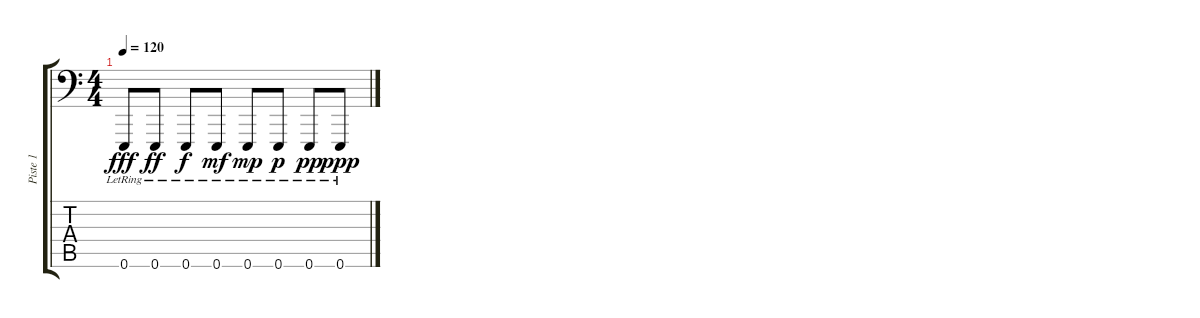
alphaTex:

\track ("Piste 1" "Piste 1") {instrument lead2sawtooth}
\staff {score tabs}
\tuning (E3 B2 G2 D2 A1 E1) {hide}
\ts (4 4)
\tempo 120
\clef f4
\ks c
0.6{lr}.8{dy fff instrument lead2sawtooth} 0.6{lr}.8{dy ff} 0.6{lr}.8{dy f} 0.6{lr}.8{dy mf} 0.6{lr}.8{dy mp} 0.6{lr}.8{dy p} 0.6{lr}.8{dy pp} 0.6{lr}.8{dy ppp}
